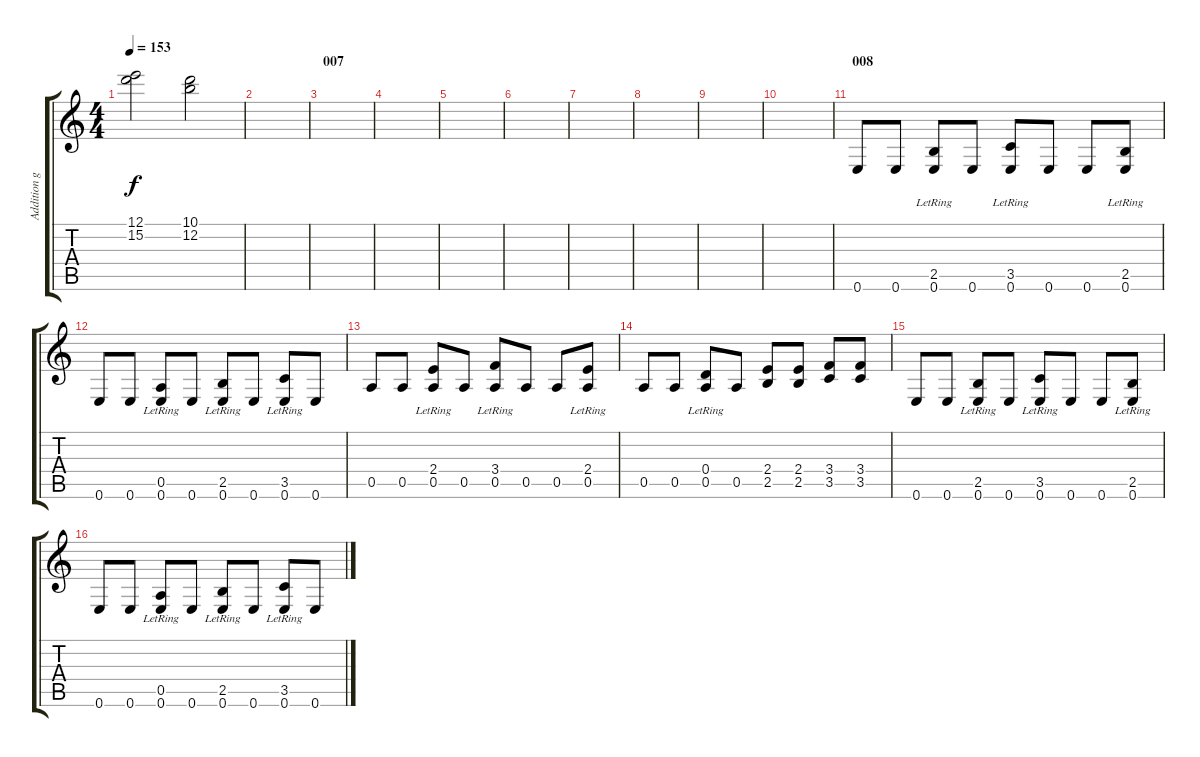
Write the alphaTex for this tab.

\track ("Addition guit" "Addition g") {instrument distortionguitar}
\staff {score tabs}
\tuning (E4 B3 G3 D3 A2 E2) {hide}
\ts (4 4)
\tempo 153
\clef g2
\ks c
(12.1 15.2).2{dy f} (10.1 12.2).2 |
|
\section ("" "007")
|
|
|
|
|
|
|
|
\section ("" "008")
0.6.8 0.6.8 (2.5{lr} 0.6).8 0.6.8 (3.5{lr} 0.6).8 0.6.8 0.6.8 (2.5{lr} 0.6).8 |
0.6.8 0.6.8 (0.5{lr} 0.6).8 0.6.8 (2.5{lr} 0.6).8 0.6.8 (3.5{lr} 0.6).8 0.6.8 |
0.5.8 0.5.8 (2.4{lr} 0.5).8 0.5.8 (3.4{lr} 0.5).8 0.5.8 0.5.8 (2.4{lr} 0.5).8 |
0.5.8 0.5.8 (0.4{lr} 0.5).8 0.5.8 (2.4 2.5).8 (2.4 2.5).8 (3.4 3.5).8 (3.4 3.5).8 |
0.6.8 0.6.8 (2.5{lr} 0.6).8 0.6.8 (3.5{lr} 0.6).8 0.6.8 0.6.8 (2.5{lr} 0.6).8 |
0.6.8 0.6.8 (0.5{lr} 0.6).8 0.6.8 (2.5{lr} 0.6).8 0.6.8 (3.5{lr} 0.6).8 0.6.8
